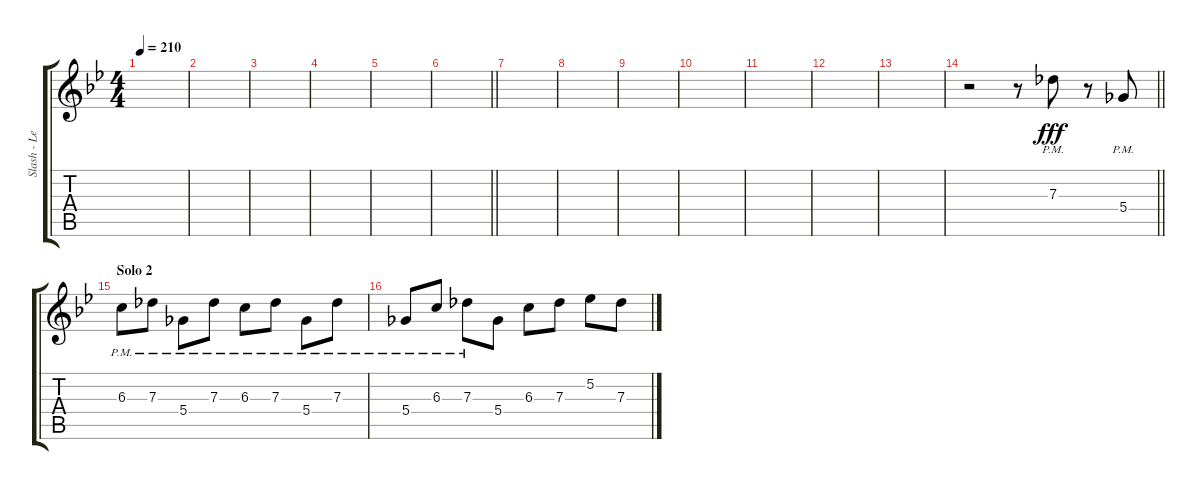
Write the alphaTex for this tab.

\track ("Slash - Lead Guitar" "Slash - Le") {instrument distortionguitar}
\staff {score tabs}
\tuning (Eb4 Bb3 Gb3 Db3 Ab2 Eb2) {hide}
\ts (4 4)
\tempo 210
\clef g2
\ks bb
|
|
|
|
|
\barLineRight lightlight
|
|
|
|
|
|
|
|
\barLineRight lightlight
r.2 r.8 7.3{pm}.8{dy fff volume 16} r.8 5.4{pm}.8 |
\section ("" "Solo 2")
6.3{pm}.8 7.3{pm}.8 5.4{pm}.8 7.3{pm}.8 6.3{pm}.8 7.3{pm}.8 5.4{pm}.8 7.3{pm}.8 |
5.4{pm}.8 6.3{pm}.8 7.3{pm}.8 5.4.8 6.3.8 7.3.8 5.2.8 7.3.8
